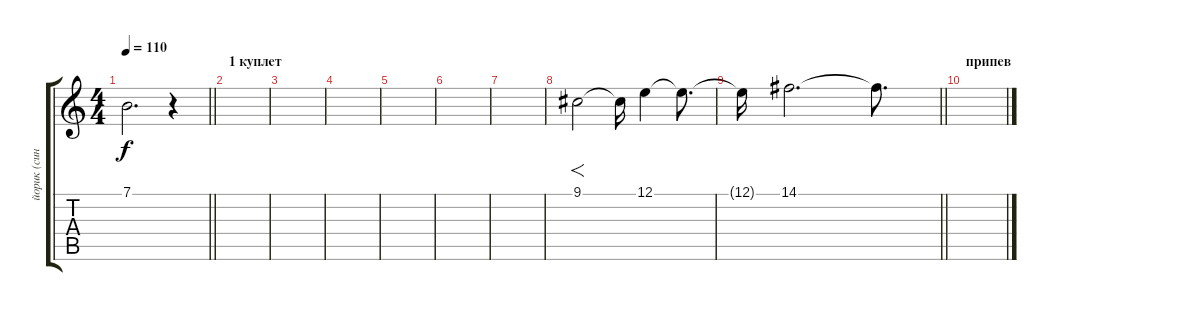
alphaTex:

\track ("йорик (синт)" "йорик (син") {instrument choiraahs}
\staff {score tabs}
\tuning (E4 B3 G3 D3 A2 E2) {hide}
\ts (4 4)
\tempo 110
\clef g2
\barLineRight lightlight
\ks c
7.1{t}.2{d dy f} r.4 |
\section ("" "1 куплет")
|
|
|
|
|
|
9.1.2{f} 9.1{t}.16 12.1.4 12.1{t}.8{d} |
\barLineRight lightlight
12.1{t}.16 14.1.2{d} 14.1{t}.8{d} |
\section ("" "припев")
